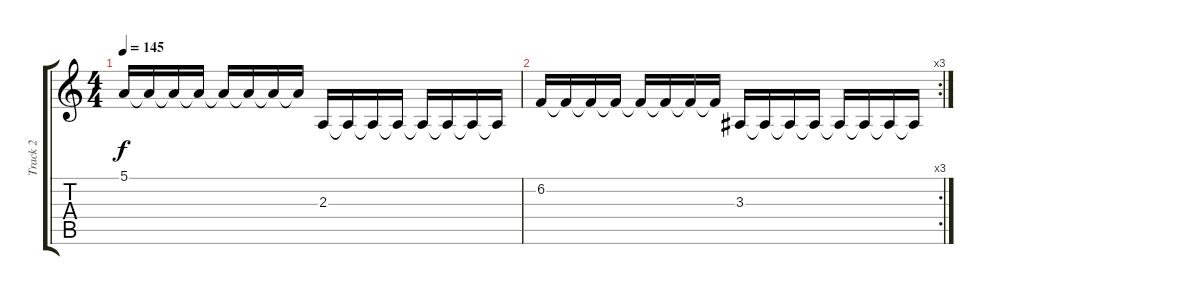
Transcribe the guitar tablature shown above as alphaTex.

\track ("Track 2" "Track 2") {instrument lead5charang}
\staff {score tabs}
\tuning (E4 B3 G3 D3 A2 E2) {hide}
\ts (4 4)
\tempo 145
\clef g2
\ks c
5.1.16{dy f} 5.1{t}.16 5.1{t}.16 5.1{t}.16 5.1{t}.16 5.1{t}.16 5.1{t}.16 5.1{t}.16 2.3.16 2.3{t}.16 2.3{t}.16 2.3{t}.16 2.3{t}.16 2.3{t}.16 2.3{t}.16 2.3{t}.16 |
\rc 3
6.2.16 6.2{t}.16 6.2{t}.16 6.2{t}.16 6.2{t}.16 6.2{t}.16 6.2{t}.16 6.2{t}.16 3.3.16{volume 13} 3.3{t}.16{volume 16} 3.3{t}.16 3.3{t}.16 3.3{t}.16 3.3{t}.16 3.3{t}.16 3.3{t}.16
